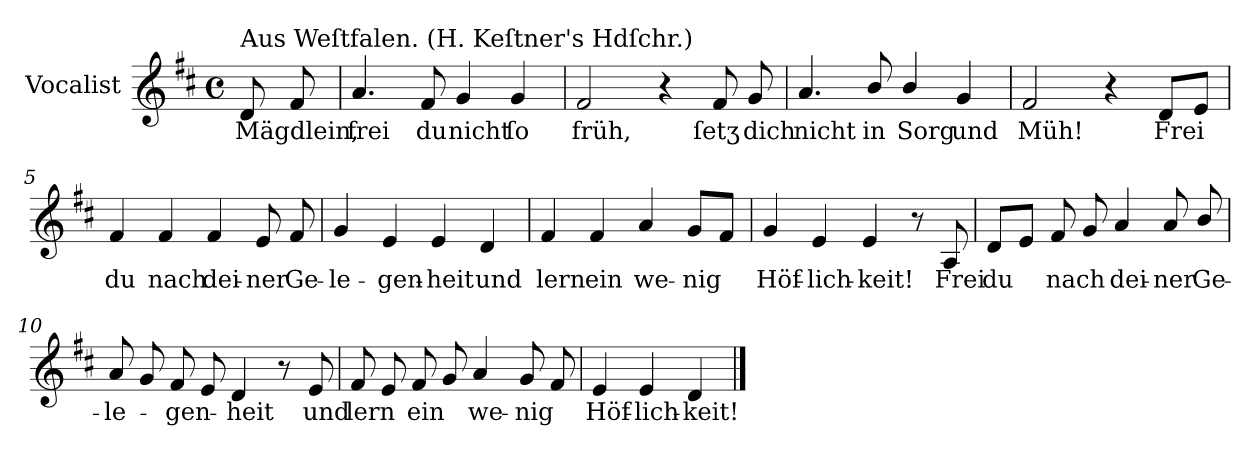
**kern	**text
*part1	*part1
*staff1	*staff1
*I"Vocalist	*
*k[f#c#]	*
*D:	*
*M4/4	*
*met(c)	*
=	=
!LO:TX:a:t=Aus Weſtfalen. (H. Keſtner's Hdſchr.)	!
8d	Mägdlein,
8f#	.
=1	=1
4.a	frei
8f#	du
4g	nicht
4g	ſo
=2	=2
2f#	früh,
4r	.
8f#	ſetʒ
8g	dich
=3	=3
4.a	nicht
8b/	in
4b/	Sorg
4g	und
=4	=4
2f#	Müh!
4r	.
8dL	Frei
8eJ	.
=5	=5
4f#	du
4f#	nach
4f#	dei-
8e	-ner
8f#	Ge-
=6	=6
4g	-le-
4e	-gen-
4e	-heit
4d	und
=7	=7
4f#	lern
4f#	ein
4a	we-
8gL	-nig
8f#J	.
=8	=8
4g	Höf-
4e	-lich-
4e	-keit!
8r	.
8A	Frei
=9	=9
8dL	du
8eJ	.
8f#	nach
8g	.
4a	dei-
8a	-ner
8b/	Ge-
=10	=10
8a/	-le-
8g	.
8f#	-gen-
8e	.
4d	-heit
8r	.
8e	und
=11	=11
8f#	lern
8e	.
8f#	ein
8g	.
4a	we-
8g	-nig
8f#	.
=12	=12
4e	Höf-
4e	-lich-
4d	-keit!
==	==
*-	*-
